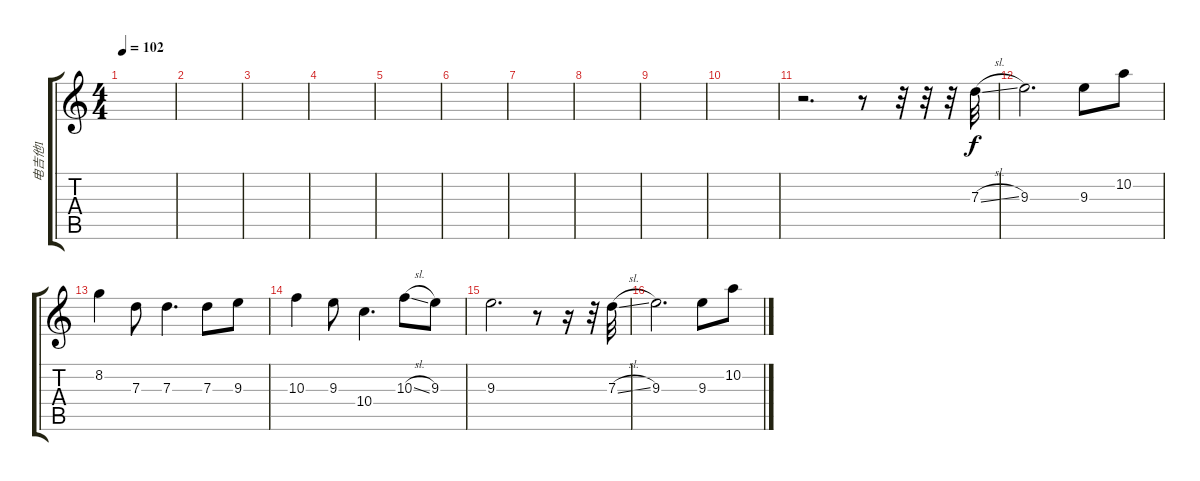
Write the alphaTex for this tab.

\track ("电吉他1" "电吉他1") {instrument distortionguitar}
\staff {score tabs}
\tuning (E4 B3 G3 D3 A2 E2) {hide}
\ts (4 4)
\tempo 102
\clef g2
\ks c
|
|
|
|
|
|
|
|
|
|
r.2{d} r.8 r.32 r.32 r.32 7.3{sl}.32 |
9.3.2{d} 9.3.8 10.2.8 |
8.2.4 7.3.8 7.3.4{d} 7.3.8 9.3.8 |
10.3.4 9.3.8 10.4.4{d} 10.3{sl}.8 9.3.8 |
9.3.2{d} r.8 r.16 r.32 7.3{sl}.32 |
9.3.2{d} 9.3.8 10.2.8
